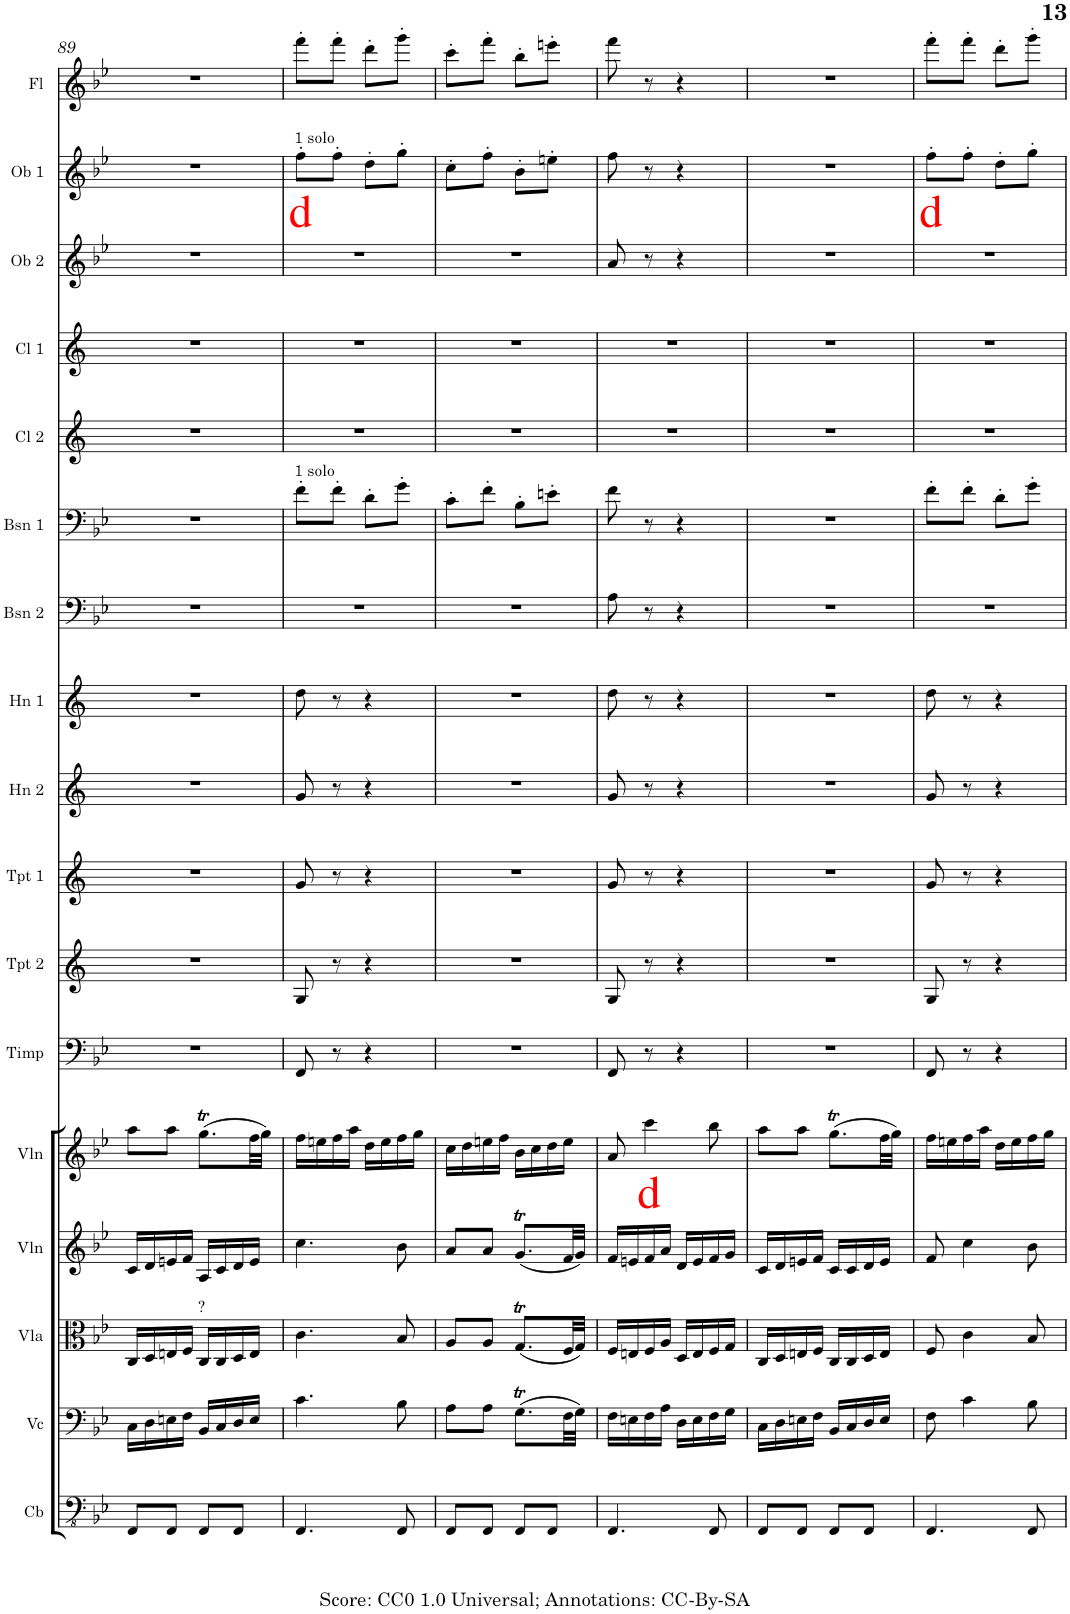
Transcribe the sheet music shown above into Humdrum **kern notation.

**kern	**kern	**kern	**kern	**kern	**text	**kern	**kern	**kern	**kern	**kern	**kern	**kern	**kern	**kern	**kern	**kern	**text	**kern
*part17	*part16	*part15	*part14	*part13	*part13	*part12	*part11	*part10	*part9	*part8	*part7	*part6	*part5	*part4	*part3	*part2	*part2	*part1
*staff17	*staff16	*staff15	*staff14	*staff13	*staff13	*staff12	*staff11	*staff10	*staff9	*staff8	*staff7	*staff6	*staff5	*staff4	*staff3	*staff2	*staff2	*staff1
*I"Contrabass	*I"Violoncello	*I"Viola	*I"Violin	*I"Violin	*	*I"Timpani	*I"Bb Trumpet 2	*I"Bb Trumpet 1	*I"Bb (basso) Horn 2	*I"Bb (basso) Horn 1	*I"Bassoon 2	*I"Bassoon 1	*I"Bb Clarinet 2	*I"Bb Clarinet 1	*I"Oboe 2	*I"Oboe 1	*	*I"Flute
*I'Cb	*I'Vc	*I'Vla	*I'Vln	*I'Vln	*	*I'Timp	*I'Tpt 2	*I'Tpt 1	*I'Hn 2	*I'Hn 1	*I'Bsn 2	*I'Bsn 1	*I'Cl 2	*I'Cl 1	*I'Ob 2	*I'Ob 1	*	*I'Fl
!!LO:PB:g=z
*clefFv4	*clefF4	*clefC3	*clefG2	*clefG2	*	*clefF4	*clefG2	*clefG2	*clefG2	*clefG2	*clefF4	*clefF4	*clefG2	*clefG2	*clefG2	*clefG2	*	*clefG2
*	*	*	*	*	*	*	*Trd1c2	*Trd1c2	*Trd8c14	*Trd8c14	*	*	*Trd1c2	*Trd1c2	*	*	*	*
*k[b-e-]	*k[b-e-]	*k[b-e-]	*k[b-e-]	*k[b-e-]	*	*k[b-e-]	*k[]	*k[]	*k[]	*k[]	*k[b-e-]	*k[b-e-]	*k[]	*k[]	*k[b-e-]	*k[b-e-]	*	*k[b-e-]
*M2/4	*M2/4	*M2/4	*M2/4	*M2/4	*	*M2/4	*M2/4	*M2/4	*M2/4	*M2/4	*M2/4	*M2/4	*M2/4	*M2/4	*M2/4	*M2/4	*	*M2/4
=89	=89	=89	=89	=89	=89	=89	=89	=89	=89	=89	=89	=89	=89	=89	=89	=89	=89	=89
8FFF/L	16C\LL	16C/LL	16c/LL	8aa\L	.	2r	2r	2r	2r	2r	2r	2r	2r	2r	2r	2r	.	2r
.	16D\	16D/	16d/	.	.	.	.	.	.	.	.	.	.	.	.	.	.	.
8FFF/J	16En\	16En/	16en/	8aa\J	.	.	.	.	.	.	.	.	.	.	.	.	.	.
.	16F\JJ	16F/JJ	16f/JJ	.	.	.	.	.	.	.	.	.	.	.	.	.	.	.
!	!	!LO:TX:a:t=?	!	!	!	!	!	!	!	!	!	!	!	!	!	!	!	!
8FFF/L	16BB-/LL	16C/LL	16A/LL	(8.ggT\L	.	.	.	.	.	.	.	.	.	.	.	.	.	.
.	16C/	16C/	16c/	.	.	.	.	.	.	.	.	.	.	.	.	.	.	.
8FFF/J	16D/	16D/	16d/	.	.	.	.	.	.	.	.	.	.	.	.	.	.	.
.	16E/JJ	16E/JJ	16e/JJ	32ff\LL	.	.	.	.	.	.	.	.	.	.	.	.	.	.
.	.	.	.	32gg\JJJ)	.	.	.	.	.	.	.	.	.	.	.	.	.	.
=90	=90	=90	=90	=90	=90	=90	=90	=90	=90	=90	=90	=90	=90	=90	=90	=90	=90	=90
!	!	!	!	!	!	!	!	!	!	!	!	!	!	!	!	!LO:TX:a:t=1 solo	!	!
!	!	!	!	!	!	!	!	!	!	!	!	!LO:TX:a:t=1 solo	!	!	!	!	!	!
!	!	!	!	!	!	!	!	!	!	!	!	!	!	!	!	!	!LO:LY:b:color=#FF0000	!
4.FFF/	4.c\	4.c\	4.cc\	16ff\LL	.	8FF/	8G/	8g/	8g/	8dd\	2r	8f'\L	2r	2r	2r	8ff'\L	d	8fff'\L
.	.	.	.	16een\	.	.	.	.	.	.	.	.	.	.	.	.	.	.
.	.	.	.	16ff\	.	8r	8r	8r	8r	8r	.	8f'\J	.	.	.	8ff'\J	.	8fff'\J
.	.	.	.	16aa\JJ	.	.	.	.	.	.	.	.	.	.	.	.	.	.
.	.	.	.	16dd\LL	.	4r	4r	4r	4r	4r	.	8d'\L	.	.	.	8dd'\L	.	8ddd'\L
.	.	.	.	16ee\	.	.	.	.	.	.	.	.	.	.	.	.	.	.
8FFF/	8B-\	8B-/	8b-\	16ff\	.	.	.	.	.	.	.	8g'\J	.	.	.	8gg'\J	.	8ggg'\J
.	.	.	.	16gg\JJ	.	.	.	.	.	.	.	.	.	.	.	.	.	.
=91	=91	=91	=91	=91	=91	=91	=91	=91	=91	=91	=91	=91	=91	=91	=91	=91	=91	=91
8FFF/L	8A\L	8A/L	8a/L	16cc\LL	.	2r	2r	2r	2r	2r	2r	8c'\L	2r	2r	2r	8cc'\L	.	8ccc'\L
.	.	.	.	16dd\	.	.	.	.	.	.	.	.	.	.	.	.	.	.
8FFF/J	8A\J	8A/J	8a/J	16een\	.	.	.	.	.	.	.	8f'\J	.	.	.	8ff'\J	.	8fff'\J
.	.	.	.	16ff\JJ	.	.	.	.	.	.	.	.	.	.	.	.	.	.
8FFF/L	(8.GT\L	(8.GT/L	(8.gT/L	16b-\LL	.	.	.	.	.	.	.	8B-'\L	.	.	.	8b-'\L	.	8bb-'\L
.	.	.	.	16cc\	.	.	.	.	.	.	.	.	.	.	.	.	.	.
8FFF/J	.	.	.	16dd\	.	.	.	.	.	.	.	8en'\J	.	.	.	8een'\J	.	8eeen'\J
.	32F\LL	32F/LL	32f/LL	16ee\JJ	.	.	.	.	.	.	.	.	.	.	.	.	.	.
.	32G\JJJ)	32G/JJJ)	32g/JJJ)	.	.	.	.	.	.	.	.	.	.	.	.	.	.	.
=92	=92	=92	=92	=92	=92	=92	=92	=92	=92	=92	=92	=92	=92	=92	=92	=92	=92	=92
4.FFF/	16F\LL	16F/LL	16f/LL	8a/	.	8FF/	8G/	8g/	8g/	8dd\	8A\	8f\	2r	2r	8a/	8ff\	.	8fff\
.	16En\	16En/	16en/	.	.	.	.	.	.	.	.	.	.	.	.	.	.	.
!	!	!	!	!	!LO:LY:b:color=#FF0000	!	!	!	!	!	!	!	!	!	!	!	!	!
.	16F\	16F/	16f/	4ccc\	d	8r	8r	8r	8r	8r	8r	8r	.	.	8r	8r	.	8r
.	16A\JJ	16A/JJ	16a/JJ	.	.	.	.	.	.	.	.	.	.	.	.	.	.	.
.	16D\LL	16D/LL	16d/LL	.	.	4r	4r	4r	4r	4r	4r	4r	.	.	4r	4r	.	4r
.	16E\	16E/	16e/	.	.	.	.	.	.	.	.	.	.	.	.	.	.	.
8FFF/	16F\	16F/	16f/	8bb-\	.	.	.	.	.	.	.	.	.	.	.	.	.	.
.	16G\JJ	16G/JJ	16g/JJ	.	.	.	.	.	.	.	.	.	.	.	.	.	.	.
=93	=93	=93	=93	=93	=93	=93	=93	=93	=93	=93	=93	=93	=93	=93	=93	=93	=93	=93
8FFF/L	16C\LL	16C/LL	16c/LL	8aa\L	.	2r	2r	2r	2r	2r	2r	2r	2r	2r	2r	2r	.	2r
.	16D\	16D/	16d/	.	.	.	.	.	.	.	.	.	.	.	.	.	.	.
8FFF/J	16En\	16En/	16en/	8aa\J	.	.	.	.	.	.	.	.	.	.	.	.	.	.
.	16F\JJ	16F/JJ	16f/JJ	.	.	.	.	.	.	.	.	.	.	.	.	.	.	.
8FFF/L	16BB-/LL	16C/LL	16c/LL	(8.ggT\L	.	.	.	.	.	.	.	.	.	.	.	.	.	.
.	16C/	16C/	16c/	.	.	.	.	.	.	.	.	.	.	.	.	.	.	.
8FFF/J	16D/	16D/	16d/	.	.	.	.	.	.	.	.	.	.	.	.	.	.	.
.	16E/JJ	16E/JJ	16e/JJ	32ff\LL	.	.	.	.	.	.	.	.	.	.	.	.	.	.
.	.	.	.	32gg\JJJ)	.	.	.	.	.	.	.	.	.	.	.	.	.	.
=94	=94	=94	=94	=94	=94	=94	=94	=94	=94	=94	=94	=94	=94	=94	=94	=94	=94	=94
!	!	!	!	!	!	!	!	!	!	!	!	!	!	!	!	!	!LO:LY:b:color=#FF0000	!
4.FFF/	8F\	8F/	8f/	16ff\LL	.	8FF/	8G/	8g/	8g/	8dd\	2r	8f'\L	2r	2r	2r	8ff'\L	d	8fff'\L
.	.	.	.	16een\	.	.	.	.	.	.	.	.	.	.	.	.	.	.
.	4c\	4c\	4cc\	16ff\	.	8r	8r	8r	8r	8r	.	8f'\J	.	.	.	8ff'\J	.	8fff'\J
.	.	.	.	16aa\JJ	.	.	.	.	.	.	.	.	.	.	.	.	.	.
.	.	.	.	16dd\LL	.	4r	4r	4r	4r	4r	.	8d'\L	.	.	.	8dd'\L	.	8ddd'\L
.	.	.	.	16ee\	.	.	.	.	.	.	.	.	.	.	.	.	.	.
8FFF/	8B-\	8B-/	8b-\	16ff\	.	.	.	.	.	.	.	8g'\J	.	.	.	8gg'\J	.	8ggg'\J
.	.	.	.	16gg\JJ	.	.	.	.	.	.	.	.	.	.	.	.	.	.
=	=	=	=	=	=	=	=	=	=	=	=	=	=	=	=	=	=	=
*-	*-	*-	*-	*-	*-	*-	*-	*-	*-	*-	*-	*-	*-	*-	*-	*-	*-	*-
